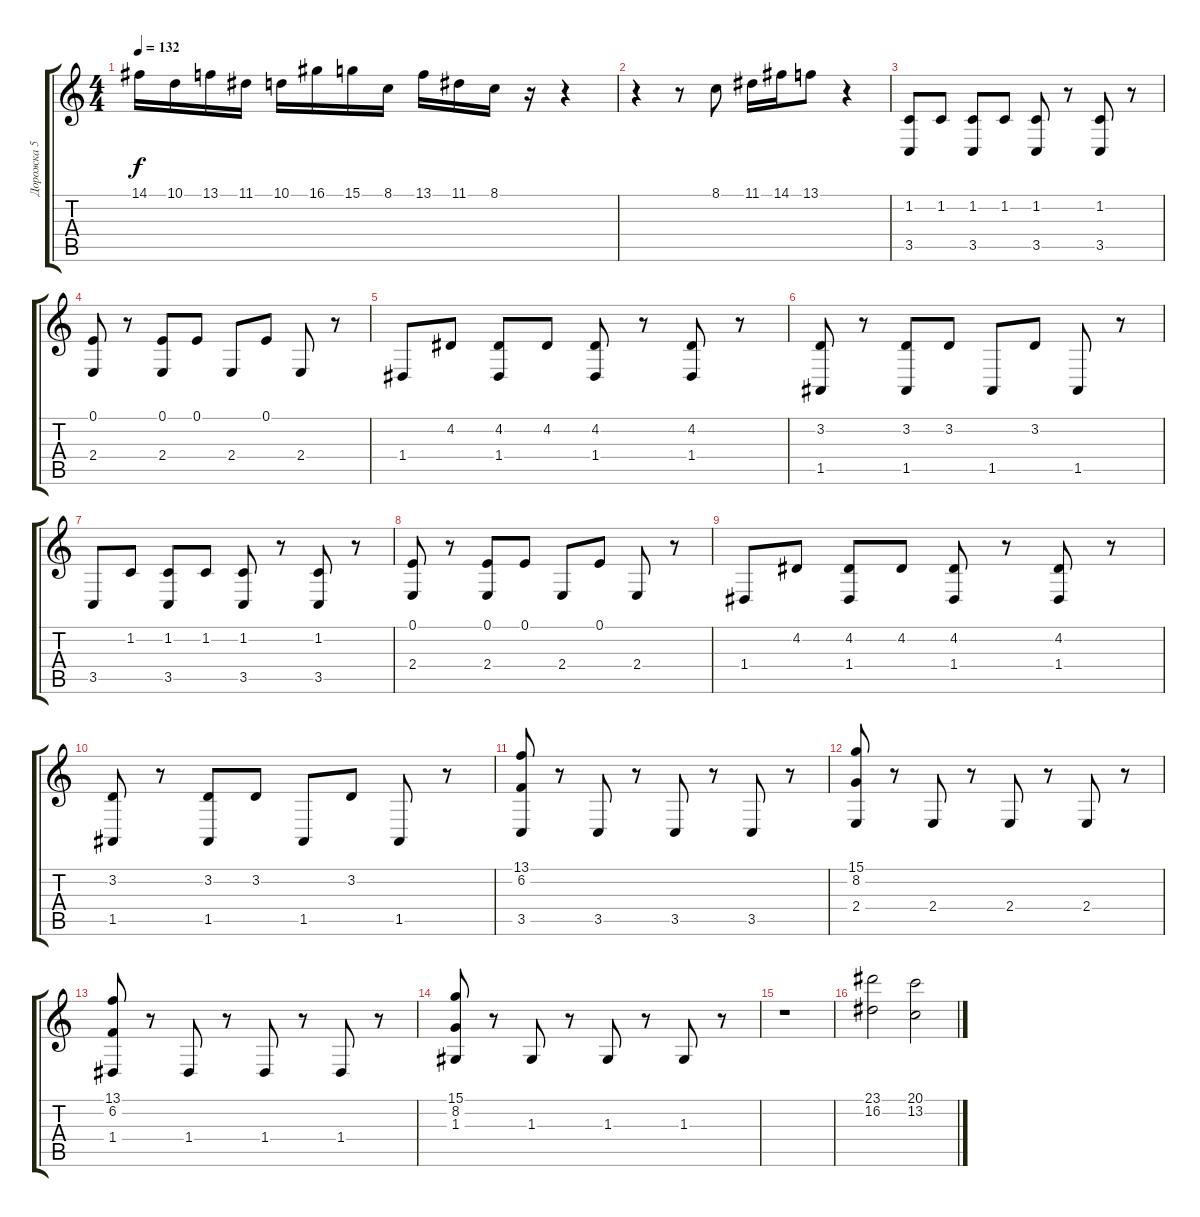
\track ("Дорожка 5" "Дорожка 5") {instrument electricpiano1}
\staff {score tabs}
\tuning (E4 B3 G3 D3 A2 E2) {hide}
\ts (4 4)
\tempo 132
\clef g2
\ks c
14.1.16{dy f} 10.1.16 13.1.16 11.1.16 10.1.16 16.1.16 15.1.16 8.1.16 13.1.16 11.1.16 8.1.16 r.16 r.4 |
r.4 r.8 8.1.8 11.1.16 14.1.16 13.1.8 r.4 |
(1.2 3.5).8 1.2.8 (1.2 3.5).8 1.2.8 (1.2 3.5).8 r.8 (1.2 3.5).8 r.8 |
(0.1 2.4).8 r.8 (0.1 2.4).8 0.1.8 2.4.8 0.1.8 2.4.8 r.8 |
1.4.8 4.2.8 (4.2 1.4).8 4.2.8 (4.2 1.4).8 r.8 (4.2 1.4).8 r.8 |
(3.2 1.5).8 r.8 (3.2 1.5).8 3.2.8 1.5.8 3.2.8 1.5.8 r.8 |
3.5.8 1.2.8 (1.2 3.5).8 1.2.8 (1.2 3.5).8 r.8 (1.2 3.5).8 r.8 |
(0.1 2.4).8 r.8 (0.1 2.4).8 0.1.8 2.4.8 0.1.8 2.4.8 r.8 |
1.4.8 4.2.8 (4.2 1.4).8 4.2.8 (4.2 1.4).8 r.8 (4.2 1.4).8 r.8 |
(3.2 1.5).8 r.8 (3.2 1.5).8 3.2.8 1.5.8 3.2.8 1.5.8 r.8 |
(13.1 6.2 3.5).8 r.8 3.5.8 r.8 3.5.8 r.8 3.5.8 r.8 |
(15.1 8.2 2.4).8 r.8 2.4.8 r.8 2.4.8 r.8 2.4.8 r.8 |
(13.1 6.2 1.4).8 r.8 1.4.8 r.8 1.4.8 r.8 1.4.8 r.8 |
(15.1 8.2 1.3).8 r.8 1.3.8 r.8 1.3.8 r.8 1.3.8 r.8 |
r.1 |
(23.1 16.2).2 (20.1 13.2).2
